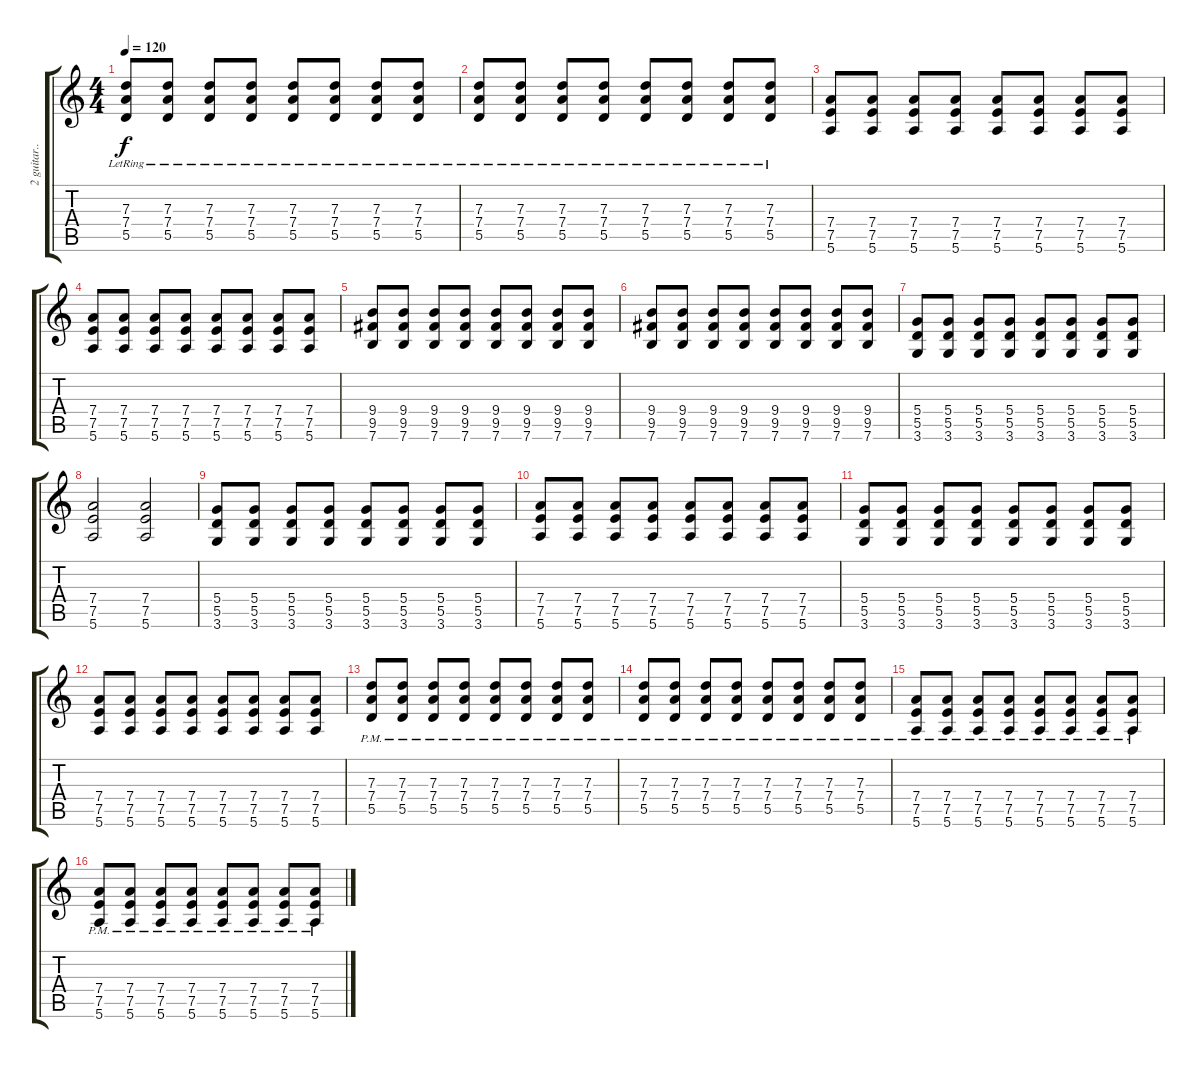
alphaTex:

\track ("2 guitar....... mirul" "2 guitar..") {instrument overdrivenguitar}
\staff {score tabs}
\tuning (E4 B3 G3 D3 A2 E2) {hide}
\ts (4 4)
\tempo 120
\clef g2
\ks c
(7.3{lr} 7.4{lr} 5.5{lr}).8{dy f} (7.3{lr} 7.4{lr} 5.5{lr}).8 (7.3{lr} 7.4{lr} 5.5{lr}).8 (7.3{lr} 7.4{lr} 5.5{lr}).8 (7.3{lr} 7.4{lr} 5.5{lr}).8 (7.3{lr} 7.4{lr} 5.5{lr}).8 (7.3{lr} 7.4{lr} 5.5{lr}).8 (7.3{lr} 7.4{lr} 5.5{lr}).8 |
(7.3{lr} 7.4{lr} 5.5{lr}).8 (7.3{lr} 7.4{lr} 5.5{lr}).8 (7.3{lr} 7.4{lr} 5.5{lr}).8 (7.3{lr} 7.4{lr} 5.5{lr}).8 (7.3{lr} 7.4{lr} 5.5{lr}).8 (7.3{lr} 7.4{lr} 5.5{lr}).8 (7.3{lr} 7.4{lr} 5.5{lr}).8 (7.3{lr} 7.4{lr} 5.5{lr}).8 |
(7.4 7.5 5.6).8 (7.4 7.5 5.6).8 (7.4 7.5 5.6).8 (7.4 7.5 5.6).8 (7.4 7.5 5.6).8 (7.4 7.5 5.6).8 (7.4 7.5 5.6).8 (7.4 7.5 5.6).8 |
(7.4 7.5 5.6).8 (7.4 7.5 5.6).8 (7.4 7.5 5.6).8 (7.4 7.5 5.6).8 (7.4 7.5 5.6).8 (7.4 7.5 5.6).8 (7.4 7.5 5.6).8 (7.4 7.5 5.6).8 |
(9.4 9.5 7.6).8 (9.4 9.5 7.6).8 (9.4 9.5 7.6).8 (9.4 9.5 7.6).8 (9.4 9.5 7.6).8 (9.4 9.5 7.6).8 (9.4 9.5 7.6).8 (9.4 9.5 7.6).8 |
(9.4 9.5 7.6).8 (9.4 9.5 7.6).8 (9.4 9.5 7.6).8 (9.4 9.5 7.6).8 (9.4 9.5 7.6).8 (9.4 9.5 7.6).8 (9.4 9.5 7.6).8 (9.4 9.5 7.6).8 |
(5.4 5.5 3.6).8 (5.4 5.5 3.6).8 (5.4 5.5 3.6).8 (5.4 5.5 3.6).8 (5.4 5.5 3.6).8 (5.4 5.5 3.6).8 (5.4 5.5 3.6).8 (5.4 5.5 3.6).8 |
(7.4 7.5 5.6).2 (7.4 7.5 5.6).2 |
(5.4 5.5 3.6).8 (5.4 5.5 3.6).8 (5.4 5.5 3.6).8 (5.4 5.5 3.6).8 (5.4 5.5 3.6).8 (5.4 5.5 3.6).8 (5.4 5.5 3.6).8 (5.4 5.5 3.6).8 |
(7.4 7.5 5.6).8 (7.4 7.5 5.6).8 (7.4 7.5 5.6).8 (7.4 7.5 5.6).8 (7.4 7.5 5.6).8 (7.4 7.5 5.6).8 (7.4 7.5 5.6).8 (7.4 7.5 5.6).8 |
(5.4 5.5 3.6).8 (5.4 5.5 3.6).8 (5.4 5.5 3.6).8 (5.4 5.5 3.6).8 (5.4 5.5 3.6).8 (5.4 5.5 3.6).8 (5.4 5.5 3.6).8 (5.4 5.5 3.6).8 |
(7.4 7.5 5.6).8 (7.4 7.5 5.6).8 (7.4 7.5 5.6).8 (7.4 7.5 5.6).8 (7.4 7.5 5.6).8 (7.4 7.5 5.6).8 (7.4 7.5 5.6).8 (7.4 7.5 5.6).8 |
(7.3{pm} 7.4{pm} 5.5{pm}).8{volume 8 balance 11} (7.3{pm} 7.4{pm} 5.5{pm}).8 (7.3{pm} 7.4{pm} 5.5{pm}).8 (7.3{pm} 7.4{pm} 5.5{pm}).8 (7.3{pm} 7.4{pm} 5.5{pm}).8 (7.3{pm} 7.4{pm} 5.5{pm}).8 (7.3{pm} 7.4{pm} 5.5{pm}).8 (7.3{pm} 7.4{pm} 5.5{pm}).8 |
(7.3{pm} 7.4{pm} 5.5{pm}).8 (7.3{pm} 7.4{pm} 5.5{pm}).8 (7.3{pm} 7.4{pm} 5.5{pm}).8 (7.3{pm} 7.4{pm} 5.5{pm}).8 (7.3{pm} 7.4{pm} 5.5{pm}).8 (7.3{pm} 7.4{pm} 5.5{pm}).8 (7.3{pm} 7.4{pm} 5.5{pm}).8 (7.3{pm} 7.4{pm} 5.5{pm}).8 |
(7.4{pm} 7.5{pm} 5.6{pm}).8 (7.4{pm} 7.5{pm} 5.6{pm}).8 (7.4{pm} 7.5{pm} 5.6{pm}).8 (7.4{pm} 7.5{pm} 5.6{pm}).8 (7.4{pm} 7.5{pm} 5.6{pm}).8 (7.4{pm} 7.5{pm} 5.6{pm}).8 (7.4{pm} 7.5{pm} 5.6{pm}).8 (7.4{pm} 7.5{pm} 5.6{pm}).8 |
(7.4{pm} 7.5{pm} 5.6{pm}).8 (7.4{pm} 7.5{pm} 5.6{pm}).8 (7.4{pm} 7.5{pm} 5.6{pm}).8 (7.4{pm} 7.5{pm} 5.6{pm}).8 (7.4{pm} 7.5{pm} 5.6{pm}).8 (7.4{pm} 7.5{pm} 5.6{pm}).8 (7.4{pm} 7.5{pm} 5.6{pm}).8 (7.4{pm} 7.5{pm} 5.6{pm}).8
